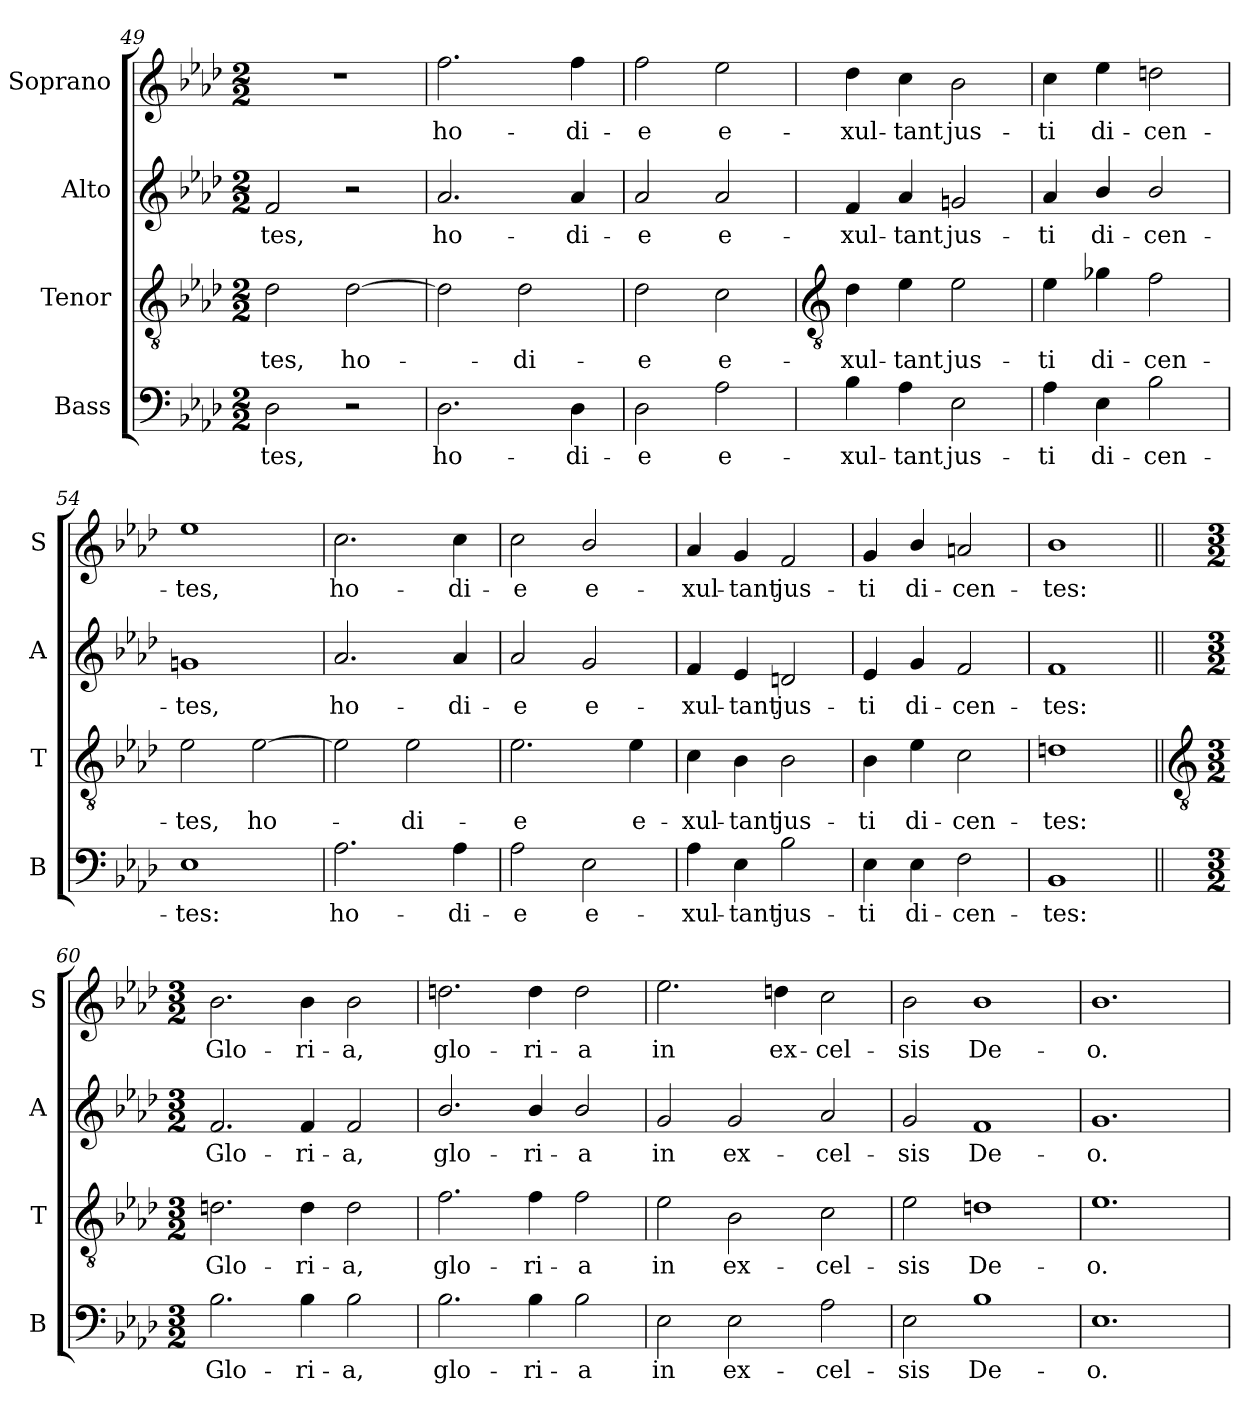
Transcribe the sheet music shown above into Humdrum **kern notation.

**kern	**text	**kern	**text	**kern	**text	**kern	**text
*part4	*part4	*part3	*part3	*part2	*part2	*part1	*part1
*staff4	*staff4	*staff3	*staff3	*staff2	*staff2	*staff1	*staff1
*I"Bass	*	*I"Tenor	*	*I"Alto	*	*I"Soprano	*
*I'B	*	*I'T	*	*I'A	*	*I'S	*
*clefF4	*	*clefGv2	*	*clefG2	*	*clefG2	*
*k[b-e-a-d-]	*	*k[b-e-a-d-]	*	*k[b-e-a-d-]	*	*k[b-e-a-d-]	*
*A-:	*	*A-:	*	*A-:	*	*A-:	*
*M2/2	*	*M2/2	*	*M2/2	*	*M2/2	*
=49	=49	=49	=49	=49	=49	=49	=49
!	!LO:LY:b	!	!LO:LY:b	!	!LO:LY:b	!	!
2D-	-tes,	2d-	tes,	2f	-tes,	1r	.
!	!	!	!LO:LY:b	!	!	!	!
2r	.	[2d-	ho-	2r	.	.	.
=50	=50	=50	=50	=50	=50	=50	=50
!	!LO:LY:b	!	!	!	!LO:LY:b	!	!LO:LY:b
2.D-	ho-	2d-]	.	2.a-	ho-	2.ff	ho-
!	!	!	!LO:LY:b	!	!	!	!
.	.	2d-	di-	.	.	.	.
!	!LO:LY:b	!	!	!	!LO:LY:b	!	!LO:LY:b
4D-	-di-	.	.	4a-	-di-	4ff	-di-
=51	=51	=51	=51	=51	=51	=51	=51
!	!LO:LY:b	!	!LO:LY:b	!	!LO:LY:b	!	!LO:LY:b
2D-	-e	2d-	-e	2a-	-e	2ff	-e
!	!LO:LY:b	!	!LO:LY:b	!	!LO:LY:b	!	!LO:LY:b
2A-	e-	2c	e-	2a-	e-	2ee-	e-
!!LO:LB:g=z
=52	=52	=52	=52	=52	=52	=52	=52
*	*	*clefGv2	*	*	*	*	*
!	!LO:LY:b	!	!LO:LY:b	!	!LO:LY:b	!	!LO:LY:b
4B-	-xul-	4d-	-xul-	4f	-xul-	4dd-	-xul-
!	!LO:LY:b	!	!LO:LY:b	!	!LO:LY:b	!	!LO:LY:b
4A-	-tant	4e-	-tant	4a-	-tant	4cc	-tant
!	!LO:LY:b	!	!LO:LY:b	!	!LO:LY:b	!	!LO:LY:b
2E-	jus-	2e-	jus-	2gn	jus-	2b-	jus-
=53	=53	=53	=53	=53	=53	=53	=53
!	!LO:LY:b	!	!LO:LY:b	!	!LO:LY:b	!	!LO:LY:b
4A-	-ti	4e-	-ti	4a-	-ti	4cc	-ti
!	!LO:LY:b	!	!LO:LY:b	!	!LO:LY:b	!	!LO:LY:b
4E-	di-	4g-X	di-	4b-/	di-	4ee-	di-
!	!LO:LY:b	!	!LO:LY:b	!	!LO:LY:b	!	!LO:LY:b
2B-	-cen-	2f	-cen-	2b-/	-cen-	2ddn	-cen-
=54	=54	=54	=54	=54	=54	=54	=54
!	!LO:LY:b	!	!LO:LY:b	!	!LO:LY:b	!	!LO:LY:b
1E-	-tes:	2e-	-tes,	1gn	-tes,	1ee-	-tes,
!	!	!	!LO:LY:b	!	!	!	!
.	.	[2e-	ho-	.	.	.	.
=55	=55	=55	=55	=55	=55	=55	=55
!	!LO:LY:b	!	!	!	!LO:LY:b	!	!LO:LY:b
2.A-	ho-	2e-]	.	2.a-	ho-	2.cc	ho-
!	!	!	!LO:LY:b	!	!	!	!
.	.	2e-	di-	.	.	.	.
!	!LO:LY:b	!	!	!	!LO:LY:b	!	!LO:LY:b
4A-	-di-	.	.	4a-	-di-	4cc	-di-
=56	=56	=56	=56	=56	=56	=56	=56
!	!LO:LY:b	!	!LO:LY:b	!	!LO:LY:b	!	!LO:LY:b
2A-	-e	2.e-	-e	2a-	-e	2cc	-e
!	!LO:LY:b	!	!	!	!LO:LY:b	!	!LO:LY:b
2E-	e-	.	.	2g	e-	2b-/	e-
!	!	!	!LO:LY:b	!	!	!	!
.	.	4e-	e-	.	.	.	.
=57	=57	=57	=57	=57	=57	=57	=57
!	!LO:LY:b	!	!LO:LY:b	!	!LO:LY:b	!	!LO:LY:b
4A-	-xul-	4c	-xul-	4f	-xul-	4a-	-xul-
!	!LO:LY:b	!	!LO:LY:b	!	!LO:LY:b	!	!LO:LY:b
4E-	-tant	4B-	-tant	4e-	-tant	4g	-tant
!	!LO:LY:b	!	!LO:LY:b	!	!LO:LY:b	!	!LO:LY:b
2B-	jus-	2B-	jus-	2dn	jus-	2f	jus-
=58	=58	=58	=58	=58	=58	=58	=58
!	!LO:LY:b	!	!LO:LY:b	!	!LO:LY:b	!	!LO:LY:b
4E-	-ti	4B-	-ti	4e-	-ti	4g	-ti
!	!LO:LY:b	!	!LO:LY:b	!	!LO:LY:b	!	!LO:LY:b
4E-	di-	4e-	di-	4g	di-	4b-/	di-
!	!LO:LY:b	!	!LO:LY:b	!	!LO:LY:b	!	!LO:LY:b
2F	-cen-	2c	-cen-	2f	-cen-	2an	-cen-
=59	=59	=59	=59	=59	=59	=59	=59
!	!LO:LY:b	!	!LO:LY:b	!	!LO:LY:b	!	!LO:LY:b
1BB-	-tes:	1dn	-tes:	1f	-tes:	1b-	-tes:
!!LO:LB:g=z
=60||	=60||	=60||	=60||	=60||	=60||	=60||	=60||
*	*	*clefGv2	*	*	*	*	*
*M3/2	*	*M3/2	*	*M3/2	*	*M3/2	*
!	!LO:LY:b	!	!LO:LY:b	!	!LO:LY:b	!	!LO:LY:b
2.B-	Glo-	2.dn	Glo-	2.f	Glo-	2.b-	Glo-
!	!LO:LY:b	!	!LO:LY:b	!	!LO:LY:b	!	!LO:LY:b
4B-	-ri-	4d	-ri-	4f	-ri-	4b-	-ri-
!	!LO:LY:b	!	!LO:LY:b	!	!LO:LY:b	!	!LO:LY:b
2B-	-a,	2d	-a,	2f	-a,	2b-	-a,
=61	=61	=61	=61	=61	=61	=61	=61
!	!LO:LY:b	!	!LO:LY:b	!	!LO:LY:b	!	!LO:LY:b
2.B-	glo-	2.f	glo-	2.b-/	glo-	2.ddn	glo-
!	!LO:LY:b	!	!LO:LY:b	!	!LO:LY:b	!	!LO:LY:b
4B-	-ri-	4f	-ri-	4b-/	-ri-	4dd	-ri-
!	!LO:LY:b	!	!LO:LY:b	!	!LO:LY:b	!	!LO:LY:b
2B-	-a	2f	-a	2b-/	-a	2dd	-a
=62	=62	=62	=62	=62	=62	=62	=62
!	!LO:LY:b	!	!LO:LY:b	!	!LO:LY:b	!	!LO:LY:b
2E-	in	2e-	in	2g	in	2.ee-	in
!	!LO:LY:b	!	!LO:LY:b	!	!LO:LY:b	!	!
2E-	ex-	2B-	ex-	2g	ex-	.	.
!	!	!	!	!	!	!	!LO:LY:b
.	.	.	.	.	.	4ddn	ex-
!	!LO:LY:b	!	!LO:LY:b	!	!LO:LY:b	!	!LO:LY:b
2A-	-cel-	2c	-cel-	2a-	-cel-	2cc	-cel-
=63	=63	=63	=63	=63	=63	=63	=63
!	!LO:LY:b	!	!LO:LY:b	!	!LO:LY:b	!	!LO:LY:b
2E-	-sis	2e-	-sis	2g	-sis	2b-	-sis
!	!LO:LY:b	!	!LO:LY:b	!	!LO:LY:b	!	!LO:LY:b
1B-	De-	1dn	De-	1f	De-	1b-	De-
=64	=64	=64	=64	=64	=64	=64	=64
!	!LO:LY:b	!	!LO:LY:b	!	!LO:LY:b	!	!LO:LY:b
1.E-	-o.	1.e-	-o.	1.g	-o.	1.b-	-o.
=	=	=	=	=	=	=	=
*-	*-	*-	*-	*-	*-	*-	*-
